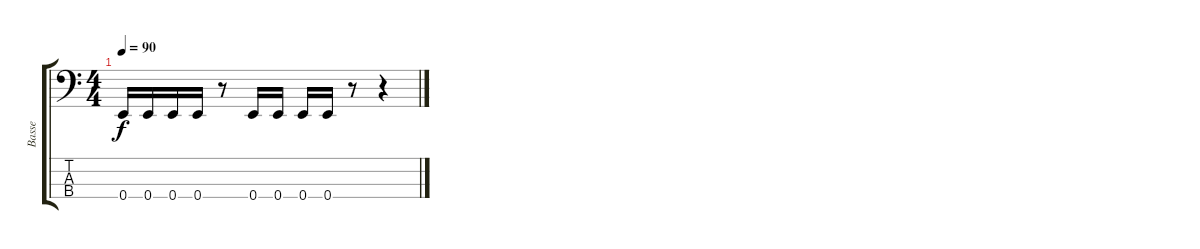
\track ("Basse" "Basse") {instrument electricbassfinger}
\staff {score tabs}
\tuning (G2 D2 A1 E1) {hide}
\ts (4 4)
\tempo 90
\clef f4
\ks c
0.4.16{dy f} 0.4.16 0.4.16 0.4.16 r.8 0.4.16 0.4.16 0.4.16 0.4.16 r.8 r.4
